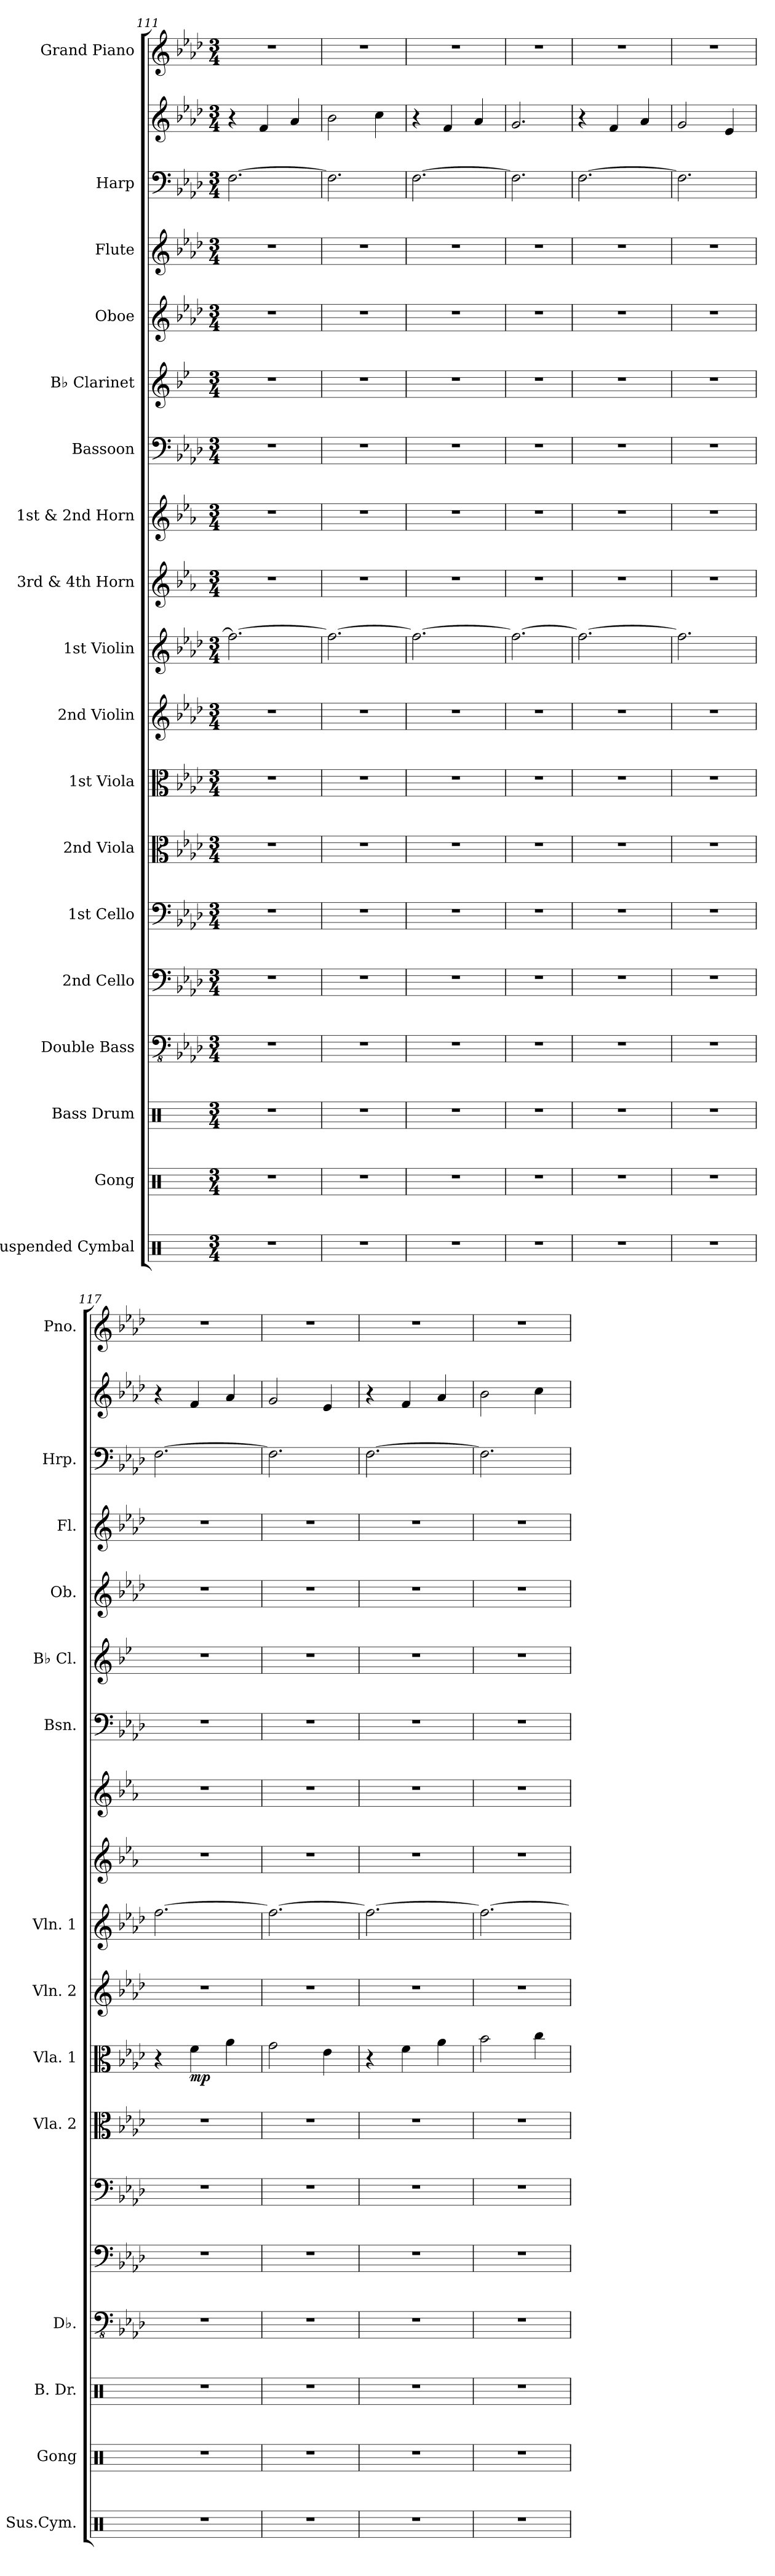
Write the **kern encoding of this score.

**kern	**kern	**kern	**kern	**kern	**kern	**kern	**kern	**dynam	**kern	**kern	**kern	**kern	**kern	**kern	**kern	**kern	**kern	**kern	**kern
*part18	*part17	*part16	*part15	*part14	*part13	*part12	*part11	*part11	*part10	*part9	*part8	*part7	*part6	*part5	*part4	*part3	*part2	*part2	*part1
*staff19	*staff18	*staff17	*staff16	*staff15	*staff14	*staff13	*staff12	*staff12	*staff11	*staff10	*staff9	*staff8	*staff7	*staff6	*staff5	*staff4	*staff3	*staff2	*staff1
*I"Suspended Cymbal	*I"Gong	*I"Bass Drum	*I"Double Bass	*I"2nd Cello	*I"1st Cello	*I"2nd Viola	*I"1st Viola	*	*I"2nd Violin	*I"1st Violin	*I"3rd &amp; 4th Horn	*I"1st &amp; 2nd Horn	*I"Bassoon	*I"B♭ Clarinet	*I"Oboe	*I"Flute	*I"Harp	*	*I"Grand Piano
*I'Sus.Cym.	*I'Gong	*I'B. Dr.	*I'Db.	*	*	*I'Vla. 2	*I'Vla. 1	*	*I'Vln. 2	*I'Vln. 1	*	*	*I'Bsn.	*I'B♭ Cl.	*I'Ob.	*I'Fl.	*I'Hrp.	*	*I'Pno.
*clefX	*clefX	*clefX	*clefFv4	*clefF4	*clefF4	*clefC3	*clefC3	*	*clefG2	*clefG2	*clefG2	*clefG2	*clefF4	*clefG2	*clefG2	*clefG2	*clefF4	*clefG2	*clefG2
*	*	*	*ITrd7c12	*	*	*	*	*	*	*	*ITrd4c7	*ITrd4c7	*	*ITrd1c2	*	*	*	*	*
*k[]	*k[]	*k[]	*k[b-e-a-d-]	*k[b-e-a-d-]	*k[b-e-a-d-]	*k[b-e-a-d-]	*k[b-e-a-d-]	*	*k[b-e-a-d-]	*k[b-e-a-d-]	*k[b-e-a-d-]	*k[b-e-a-d-]	*k[b-e-a-d-]	*k[b-e-a-d-]	*k[b-e-a-d-]	*k[b-e-a-d-]	*k[b-e-a-d-]	*k[b-e-a-d-]	*k[b-e-a-d-]
*M3/4	*M3/4	*M3/4	*M3/4	*M3/4	*M3/4	*M3/4	*M3/4	*	*M3/4	*M3/4	*M3/4	*M3/4	*M3/4	*M3/4	*M3/4	*M3/4	*M3/4	*M3/4	*M3/4
=111	=111	=111	=111	=111	=111	=111	=111	=111	=111	=111	=111	=111	=111	=111	=111	=111	=111	=111	=111
2.r	2.r	2.r	2.r	2.r	2.r	2.r	2.r	.	2.r	2.ff\_	2.r	2.r	2.r	2.r	2.r	2.r	[2.F\	4r	2.r
.	.	.	.	.	.	.	.	.	.	.	.	.	.	.	.	.	.	4f/	.
.	.	.	.	.	.	.	.	.	.	.	.	.	.	.	.	.	.	4a-/	.
=112	=112	=112	=112	=112	=112	=112	=112	=112	=112	=112	=112	=112	=112	=112	=112	=112	=112	=112	=112
2.r	2.r	2.r	2.r	2.r	2.r	2.r	2.r	.	2.r	2.ff\_	2.r	2.r	2.r	2.r	2.r	2.r	2.F\]	2b-\	2.r
.	.	.	.	.	.	.	.	.	.	.	.	.	.	.	.	.	.	4cc\	.
=113	=113	=113	=113	=113	=113	=113	=113	=113	=113	=113	=113	=113	=113	=113	=113	=113	=113	=113	=113
2.r	2.r	2.r	2.r	2.r	2.r	2.r	2.r	.	2.r	2.ff\_	2.r	2.r	2.r	2.r	2.r	2.r	[2.F\	4r	2.r
.	.	.	.	.	.	.	.	.	.	.	.	.	.	.	.	.	.	4f/	.
.	.	.	.	.	.	.	.	.	.	.	.	.	.	.	.	.	.	4a-/	.
=114	=114	=114	=114	=114	=114	=114	=114	=114	=114	=114	=114	=114	=114	=114	=114	=114	=114	=114	=114
2.r	2.r	2.r	2.r	2.r	2.r	2.r	2.r	.	2.r	2.ff\_	2.r	2.r	2.r	2.r	2.r	2.r	2.F\]	2.g/	2.r
!!LO:PB:g=z
=115	=115	=115	=115	=115	=115	=115	=115	=115	=115	=115	=115	=115	=115	=115	=115	=115	=115	=115	=115
2.r	2.r	2.r	2.r	2.r	2.r	2.r	2.r	.	2.r	2.ff\_	2.r	2.r	2.r	2.r	2.r	2.r	[2.F\	4r	2.r
.	.	.	.	.	.	.	.	.	.	.	.	.	.	.	.	.	.	4f/	.
.	.	.	.	.	.	.	.	.	.	.	.	.	.	.	.	.	.	4a-/	.
=116	=116	=116	=116	=116	=116	=116	=116	=116	=116	=116	=116	=116	=116	=116	=116	=116	=116	=116	=116
2.r	2.r	2.r	2.r	2.r	2.r	2.r	2.r	.	2.r	2.ff\]	2.r	2.r	2.r	2.r	2.r	2.r	2.F\]	2g/	2.r
.	.	.	.	.	.	.	.	.	.	.	.	.	.	.	.	.	.	4e-/	.
=117	=117	=117	=117	=117	=117	=117	=117	=117	=117	=117	=117	=117	=117	=117	=117	=117	=117	=117	=117
2.r	2.r	2.r	2.r	2.r	2.r	2.r	4r	.	2.r	[2.ff\	2.r	2.r	2.r	2.r	2.r	2.r	[2.F\	4r	2.r
!	!	!	!	!	!	!	!	!LO:DY:b	!	!	!	!	!	!	!	!	!	!	!
.	.	.	.	.	.	.	4f\	mp	.	.	.	.	.	.	.	.	.	4f/	.
.	.	.	.	.	.	.	4a-\	.	.	.	.	.	.	.	.	.	.	4a-/	.
=118	=118	=118	=118	=118	=118	=118	=118	=118	=118	=118	=118	=118	=118	=118	=118	=118	=118	=118	=118
2.r	2.r	2.r	2.r	2.r	2.r	2.r	2g\	.	2.r	2.ff\_	2.r	2.r	2.r	2.r	2.r	2.r	2.F\]	2g/	2.r
.	.	.	.	.	.	.	4e-\	.	.	.	.	.	.	.	.	.	.	4e-/	.
=119	=119	=119	=119	=119	=119	=119	=119	=119	=119	=119	=119	=119	=119	=119	=119	=119	=119	=119	=119
2.r	2.r	2.r	2.r	2.r	2.r	2.r	4r	.	2.r	2.ff\_	2.r	2.r	2.r	2.r	2.r	2.r	[2.F\	4r	2.r
.	.	.	.	.	.	.	4f\	.	.	.	.	.	.	.	.	.	.	4f/	.
.	.	.	.	.	.	.	4a-\	.	.	.	.	.	.	.	.	.	.	4a-/	.
=120	=120	=120	=120	=120	=120	=120	=120	=120	=120	=120	=120	=120	=120	=120	=120	=120	=120	=120	=120
2.r	2.r	2.r	2.r	2.r	2.r	2.r	2b-\	.	2.r	2.ff\_	2.r	2.r	2.r	2.r	2.r	2.r	2.F\]	2b-\	2.r
.	.	.	.	.	.	.	4cc\	.	.	.	.	.	.	.	.	.	.	4cc\	.
=	=	=	=	=	=	=	=	=	=	=	=	=	=	=	=	=	=	=	=
*-	*-	*-	*-	*-	*-	*-	*-	*-	*-	*-	*-	*-	*-	*-	*-	*-	*-	*-	*-
